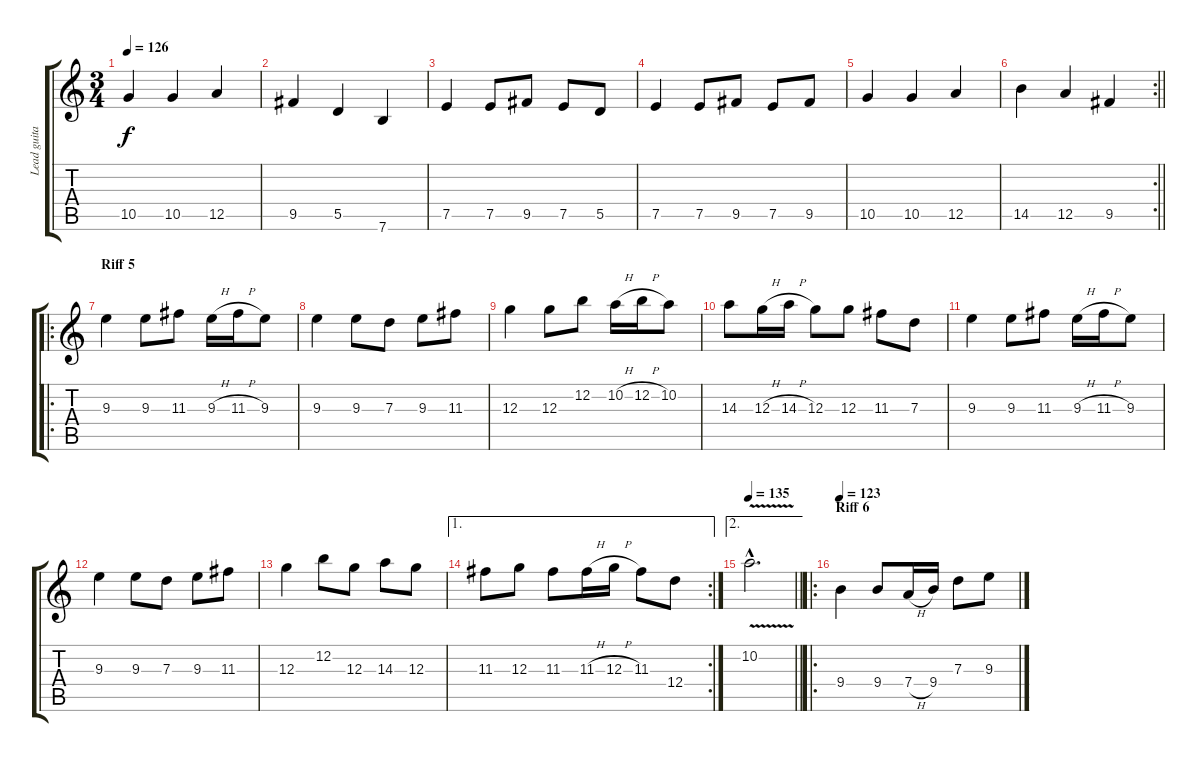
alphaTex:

\track ("Lead guitar" "Lead guita") {instrument distortionguitar}
\staff {score tabs}
\tuning (E4 B3 G3 D3 A2 E2) {hide}
\ts (3 4)
\tempo 126
\clef g2
\ks c
10.5.4{dy f} 10.5.4 12.5.4 |
9.5.4 5.5.4 7.6.4 |
7.5.4 7.5.8 9.5.8 7.5.8 5.5.8 |
7.5.4 7.5.8 9.5.8 7.5.8 9.5.8 |
10.5.4 10.5.4 12.5.4 |
\rc 2
\barLineRight lightlight
14.5.4 12.5.4 9.5.4 |
\ro
\section ("" "Riff 5")
9.3.4 9.3.8 11.3.8 9.3{h}.16 11.3{h}.16 9.3.8 |
9.3.4 9.3.8 7.3.8 9.3.8 11.3.8 |
12.3.4 12.3.8 12.2.8 10.2{h}.16 12.2{h}.16 10.2.8 |
14.3.8 12.3{h}.16 14.3{h}.16 12.3.8 12.3.8 11.3.8 7.3.8 |
9.3.4 9.3.8 11.3.8 9.3{h}.16 11.3{h}.16 9.3.8 |
9.3.4 9.3.8 7.3.8 9.3.8 11.3.8 |
12.3.4 12.2.8 12.3.8 14.3.8 12.3.8 |
\ae 1
\rc 2
11.3.8 12.3.8 11.3.8 11.3{h}.16 12.3{h}.16 11.3.8 12.4.8 |
\ae 2
\tempo 135
\barLineRight lightlight
10.2{v hac}.2{d} |
\ro
\section ("" "Riff 6")
\tempo 123
9.4.4 9.4.8 7.4{h}.16 9.4.16 7.3.8 9.3.8
